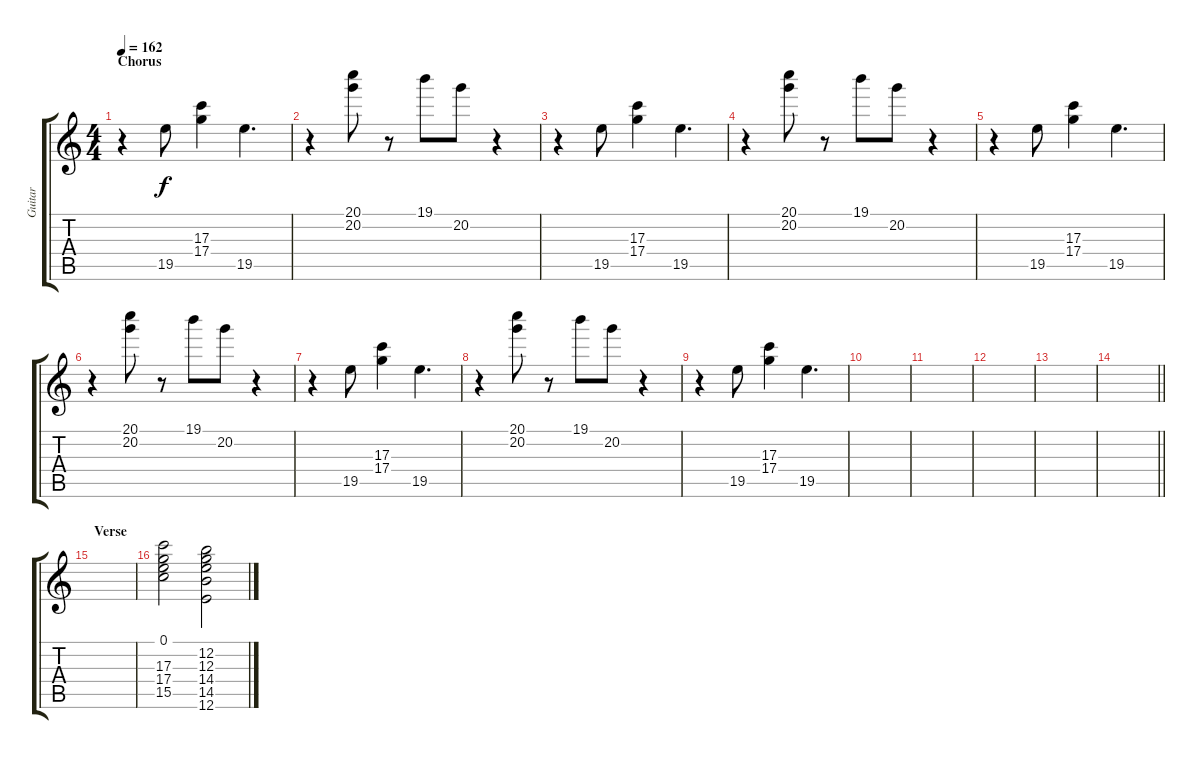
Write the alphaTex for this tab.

\track ("Guitar" "Guitar") {instrument acousticguitarsteel}
\staff {score tabs}
\tuning (E4 B3 G3 D3 A2 E2) {hide}
\ts (4 4)
\section ("" "Chorus")
\tempo 162
\clef g2
\ks c
r.4{dy f} 19.5.8 (17.3 17.4).4 19.5.4{d} |
r.4 (20.1 20.2).8 r.8 19.1.8 20.2.8 r.4 |
r.4 19.5.8 (17.3 17.4).4 19.5.4{d} |
r.4 (20.1 20.2).8 r.8 19.1.8 20.2.8 r.4 |
r.4 19.5.8 (17.3 17.4).4 19.5.4{d} |
r.4 (20.1 20.2).8 r.8 19.1.8 20.2.8 r.4 |
r.4 19.5.8 (17.3 17.4).4 19.5.4{d} |
r.4 (20.1 20.2).8 r.8 19.1.8 20.2.8 r.4 |
r.4 19.5.8 (17.3 17.4).4 19.5.4{d} |
|
|
|
|
\barLineRight lightlight
|
\section ("" "Verse")
|
(0.1 17.3 17.4 15.5).2 (12.2 12.3 14.4 14.5 12.6).2
